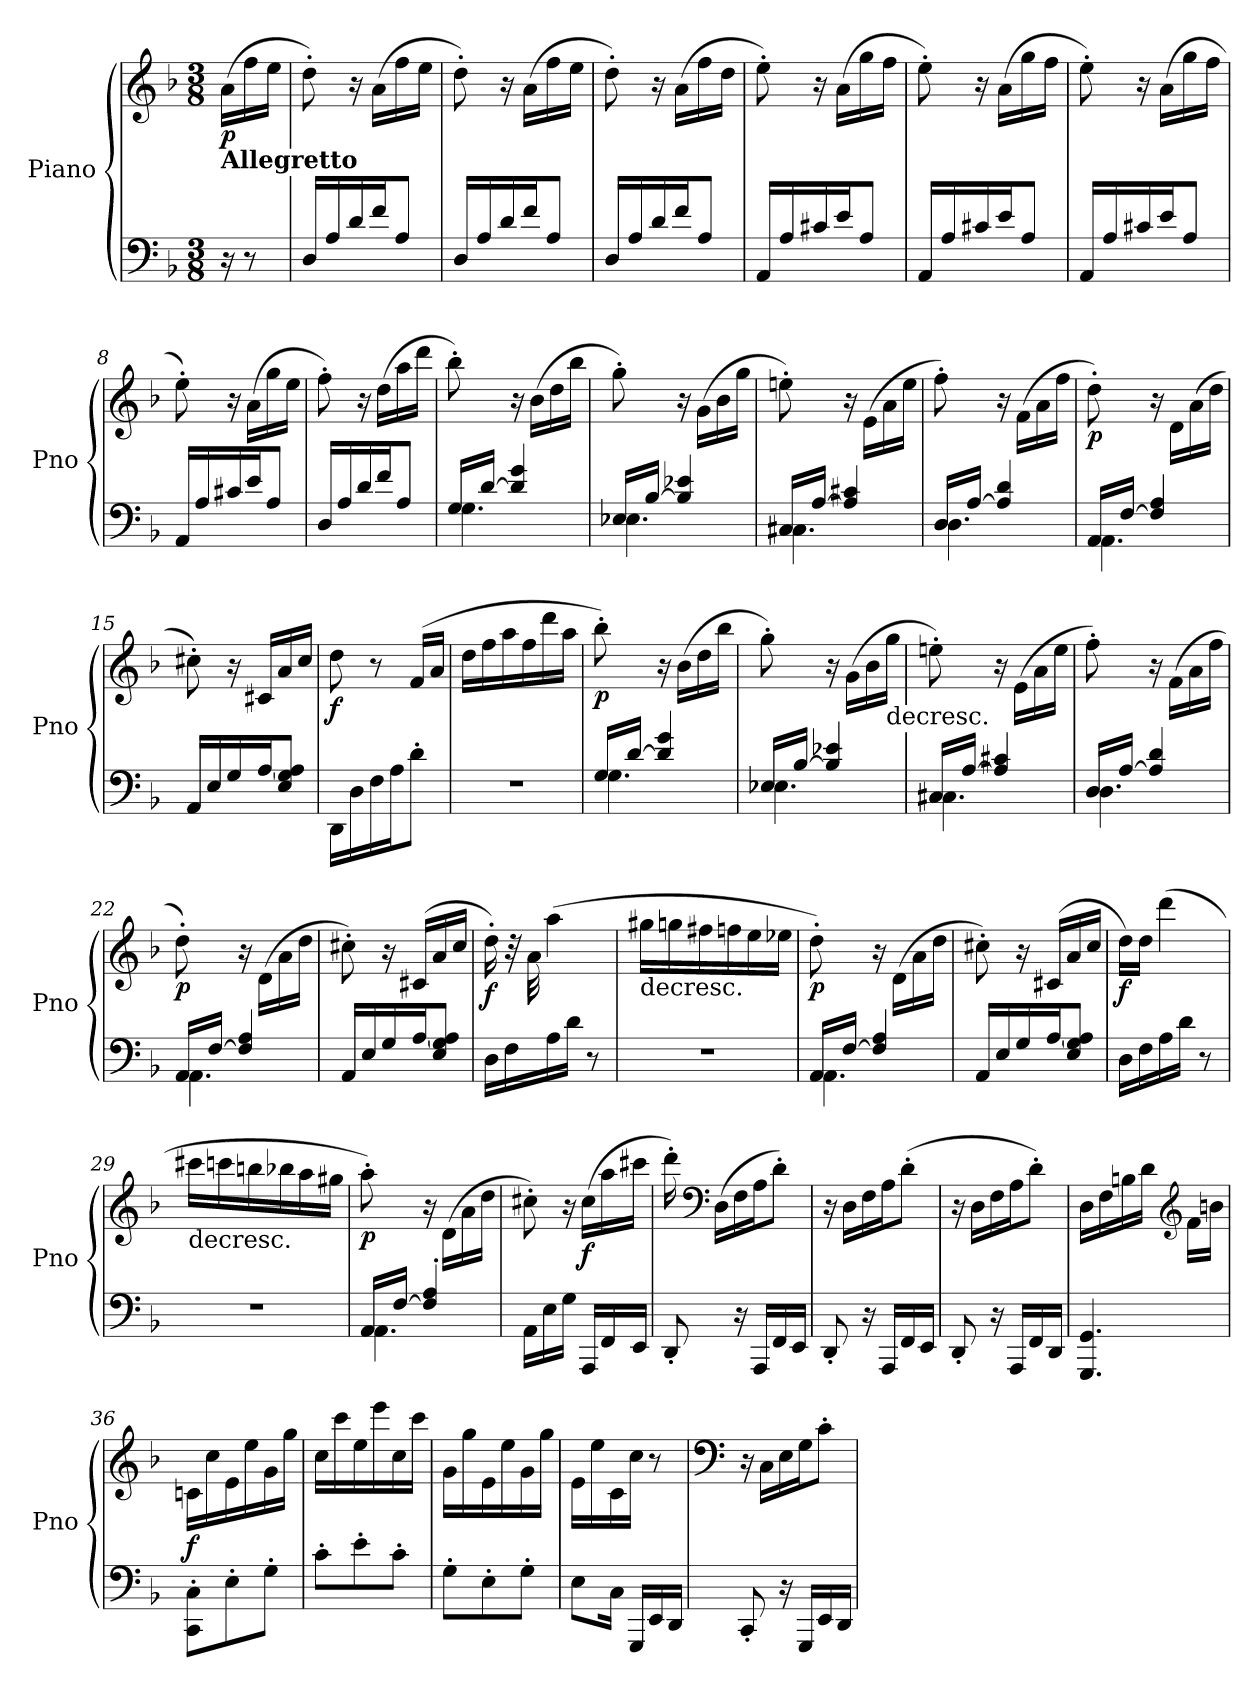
**kern	**kern	**dynam
*part1	*part1	*part1
*staff2	*staff1	*staff1/2
*I"Piano	*	*
*I'Pno	*	*
*clefF4	*clefG2	*
*k[b-]	*k[b-]	*
*d:	*d:	*
*M3/8	*M3/8	*
*MM116	*MM116	*
=1	=1	=1
!	!LO:TX:b:B:t=Allegretto	!
!	!	!LO:DY:b
16r	(>16a\LL	p
8r	16ff\	.
.	16ee\JJ	.
=2	=2	=2
16D/LL	8dd'\)	.
16A/	.	.
16d/	16r	.
16f/J	(>16a\LL	.
8A/J	16ff\	.
.	16ee\JJ	.
=3	=3	=3
16D/LL	8dd'\)	.
16A/	.	.
16d/	16r	.
16f/J	(>16a\LL	.
8A/J	16ff\	.
.	16ee\JJ	.
=4	=4	=4
16D/LL	8dd'\)	.
16A/	.	.
16d/	16r	.
16f/J	(>16a\LL	.
8A/J	16ff\	.
.	16dd\JJ	.
=5	=5	=5
16AA/LL	8ee'\)	.
16A/	.	.
16c#X/	16r	.
16e/J	(>16a\LL	.
8A/J	16gg\	.
.	16ff\JJ	.
=6	=6	=6
16AA/LL	8ee'\)	.
16A/	.	.
16c#X/	16r	.
16e/J	(>16a\LL	.
8A/J	16gg\	.
.	16ff\JJ	.
=7	=7	=7
16AA/LL	8ee'\)	.
16A/	.	.
16c#X/	16r	.
16e/J	(>16a\LL	.
8A/J	16gg\	.
.	16ff\JJ	.
!!LO:LB:g=z
=8	=8	=8
16AA/LL	8ee'\)	.
16A/	.	.
16c#X/	16r	.
16e/J	(>16a\LL	.
8A/J	16gg\	.
.	16ee\JJ	.
=9	=9	=9
16D/LL	8ff'\)	.
16A/	.	.
16d/	16r	.
16f/J	(>16dd\LL	.
8A/J	16aa\	.
.	16ddd\JJ	.
=10	=10	=10
*^	*	*
16G/LL	4.G\	8bb-'\)	.
[16d/JJ	.	.	.
4d/] 4g/	.	16r	.
.	.	(>16b-\LL	.
.	.	16dd\	.
.	.	16bb-\JJ	.
=11	=11	=11	=11
16E-X/LL	4.E-\	8gg'\)	.
[16B-/JJ	.	.	.
4B-/] 4e-X/	.	16r	.
.	.	(>16g\LL	.
.	.	16b-\	.
.	.	16gg\JJ	.
=12	=12	=12	=12
16C#X/LL	4.C#\	8een'\)	.
[16A/JJ	.	.	.
4A/] 4c#X/	.	16r	.
.	.	(>16e\LL	.
.	.	16a\	.
.	.	16ee\JJ	.
!!LO:LB:g=z
=13	=13	=13	=13
16D/LL	4.D\	8ff'\)	.
[16A/JJ	.	.	.
4A/] 4d/	.	16r	.
.	.	(>16f\LL	.
.	.	16a\	.
.	.	16ff\JJ	.
=14	=14	=14	=14
!	!	!	!LO:DY:b
16AA/LL	4.AA\	8dd'\)	p
[16F/JJ	.	.	.
4F/] 4A/	.	16r	.
.	.	16d\LL	.
.	.	(>16a\	.
.	.	16dd\JJ	.
*v	*v	*	*
=15	=15	=15
16AA/LL	8cc#X'\)	.
16E/	.	.
16G/	16r	.
[16A/J	16c#X/LL	.
8E/ 8G/ 8A/]J	16a/	.
.	16cc#/JJ	.
=16	=16	=16
!	!	!LO:DY:b
16DD\LL	8dd\	f
16D\	.	.
16F\	8r	.
16A\J	.	.
8d'\J	(>16f/LL	.
.	16a/JJ	.
=17	=17	=17
4.r	16dd\LL	.
.	16ff\	.
.	16aa\	.
.	16ff\	.
.	16ddd\	.
.	16aa\JJ	.
=18	=18	=18
*^	*	*
!	!	!	!LO:DY:b
16G/LL	4.G\	8bb-'\)	p
[16d/JJ	.	.	.
4d/] 4g/	.	16r	.
.	.	(>16b-\LL	.
.	.	16dd\	.
.	.	16bb-\JJ	.
!!LO:LB:g=z
=19	=19	=19	=19
16E-X/LL	4.E-\	8gg'\)	.
[16B-/JJ	.	.	.
4B-/] 4e-X/	.	16r	.
.	.	(>16g\LL	.
.	.	16b-\	.
!	!	!LO:TX:b:t=decresc.	!
.	.	16gg\JJ	.
=20	=20	=20	=20
16C#X/LL	4.C#\	8een'\)	.
[16A/JJ	.	.	.
4A/] 4c#X/	.	16r	.
.	.	(>16e\LL	.
.	.	16a\	.
.	.	16ee\JJ	.
=21	=21	=21	=21
16D/LL	4.D\	8ff'\)	.
[16A/JJ	.	.	.
4A/] 4d/	.	16r	.
.	.	(>16f\LL	.
.	.	16a\	.
.	.	16ff\JJ	.
=22	=22	=22	=22
!	!	!	!LO:DY:b
16AA/LL	4.AA\	8dd'\)	p
[16F/JJ	.	.	.
4F/] 4A/	.	16r	.
.	.	(>16d\LL	.
.	.	16a\	.
.	.	16dd\JJ	.
*v	*v	*	*
=23	=23	=23
16AA/LL	8cc#X'\)	.
16E/	.	.
16G/	16r	.
[16A/J	(<16c#X/LL	.
8E/ 8G/ 8A/]J	16a/	.
.	16cc#/JJ	.
!!LO:LB:g=z
=24	=24	=24
!	!	!LO:DY:b
16D\LL	16dd'\)	f
16F\	32r	.
.	32a\	.
16A\	(>4aa\	.
16d\JJ	.	.
8r	.	.
=25	=25	=25
!	!LO:TX:b:t=decresc.	!
4.r	16gg#X\LL	.
.	16ggn\	.
.	16ff#X\	.
.	16ffn\	.
.	16ee\	.
.	16ee-X\JJ	.
=26	=26	=26
*^	*	*
!	!	!	!LO:DY:b
16AA/LL	4.AA\	8dd'\)	p
[16F/JJ	.	.	.
4F/] 4A/	.	16r	.
.	.	(>16d\LL	.
.	.	16a\	.
.	.	16dd\JJ	.
*v	*v	*	*
=27	=27	=27
16AA/LL	8cc#X'\)	.
16E/	.	.
16G/	16r	.
[16A/J	(<16c#X/LL	.
8E/ 8G/ 8A/]J	16a/	.
.	16cc#/JJ	.
=28	=28	=28
!	!	!LO:DY:b
16D\LL	16dd\LL)	f
16F\	16dd\JJ	.
16A\	(>4ddd\	.
16d\JJ	.	.
8r	.	.
=29	=29	=29
!	!LO:TX:b:t=decresc.	!
4.r	16ccc#X\LL	.
.	16cccn\	.
.	16bbn\	.
.	16bb-X\	.
.	16aa\	.
.	16gg#X\JJ	.
!!LO:PB:g=z
=30	=30	=30
*^	*	*
!	!	!	!LO:DY:b
16AA/LL	4.AA\	8aa'\)	p
[16F/JJ	.	.	.
4F/]' 4A/'	.	16r	.
.	.	(>16d\LL	.
.	.	16a\	.
.	.	16dd\JJ	.
*v	*v	*	*
=31	=31	=31
16AA\LL	8cc#X'\)	.
16E\	.	.
16G\JJ	16r	.
!	!	!LO:DY:b
16AAA/LL	(>16cc#\LL	f
16FF/	16aa\	.
16EE/JJ	16ccc#X\JJ	.
=32	=32	=32
8DD'/	16ddd'\)	.
*	*clefF4	*
.	(>16D\LL	.
16r	16F\	.
16AAA/LL	16A\J	.
16FF/	8d'\J)	.
16EE/JJ	.	.
=33	=33	=33
8DD'/	16r	.
.	16D\LL	.
16r	16F\	.
16AAA/LL	16A\J	.
16FF/	(>8d'\J	.
16EE/JJ	.	.
=34	=34	=34
8DD'/	16r	.
.	16D\LL	.
16r	16F\	.
16AAA/LL	16A\J	.
16FF/	8d'\J)	.
16DD/JJ	.	.
=35	=35	=35
4.GGG/ 4.GG/	16D\LL	.
.	16F\	.
.	16Bn\	.
.	16d\JJ	.
*	*clefG2	*
.	16f\LL	.
.	16bn\JJ	.
!!LO:LB:g=z
=36	=36	=36
!	!	!LO:DY:b
8CC\' 8C\'L	16cn\LL	f
.	16cc\	.
8E'\	16e\	.
.	16ee\	.
8G'\J	16g\	.
.	16gg\JJ	.
=37	=37	=37
8c'\L	16cc\LL	.
.	16ccc\	.
8e'\	16ee\	.
.	16eee\	.
8c'\J	16cc\	.
.	16ccc\JJ	.
=38	=38	=38
8G'\L	16g\LL	.
.	16gg\	.
8E'\	16e\	.
.	16ee\	.
8G'\J	16g\	.
.	16gg\JJ	.
=39	=39	=39
8E\L	16e\LL	.
.	16ee\	.
16C\Jk	16c\	.
16GGG/LL	16cc\JJ	.
16EE/	8r	.
16DD/JJ	.	.
=40	=40	=40
*	*clefF4	*
8CC'/	16r	.
.	16C\LL	.
16r	16E\	.
16GGG/LL	16G\J	.
16EE/	8c'\J	.
16DD/JJ	.	.
=	=	=
*-	*-	*-
